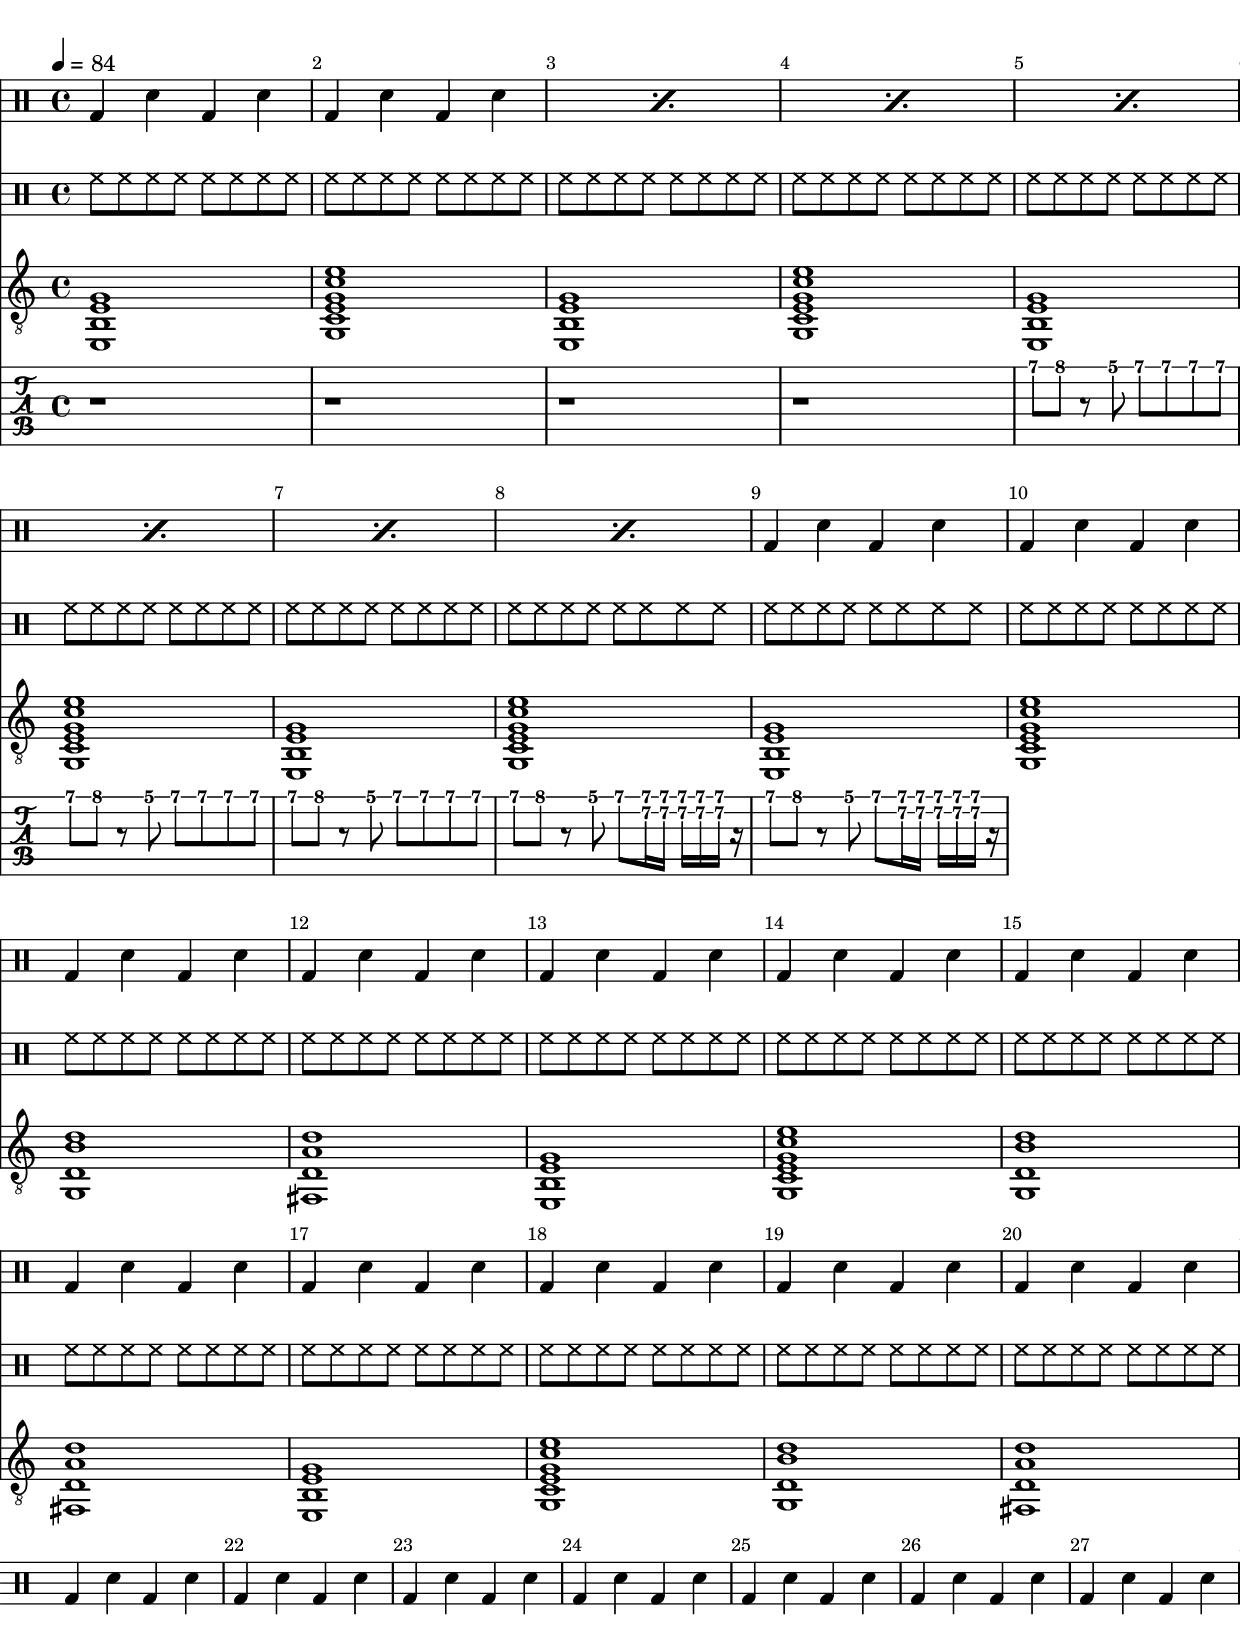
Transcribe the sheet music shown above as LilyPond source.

\version "2.20.0"

\version "2.20.0"

song_tempo = 84

% Em
ma = {
  < e, b, e g>1
}

% C
mb = {
  < g, c e g c' e'   >1
}

% G
mc = {
  < g, d b d' >1
}

md = {
  <fis, d a d'>1
}


rhythm = {
  \ma \mb \ma \mb
  \ma \mb \ma \mb


  \ma \mb \mc \md
  \ma \mb \mc \md
  \ma \mb \mc \md
}

lead = {


  r1 | r1 | r1 | r1 |
  b'8 c'' r a' b' b' b' b' |
  b'8 c'' r a' b' b' b' b' |
  b'8 c'' r a' b' b' b' b' |
  b'8 c'' r a' b' <fis' b'>16 <fis' b'><fis' b'><fis' b'><fis' b'> r |
  b'8 c'' r a' b' <fis' b'>16 <fis' b'><fis' b'><fis' b'><fis' b'> r |

}


drumbar =  \drummode {
  bassdrum4
  snare
  bassdrum
  snare
}

drumbarhh =  \drummode {
  hihat8
  hihat8
  hihat8
  hihat8
  hihat8
  hihat8
  hihat8
  hihat8
}



staff_rhythm =   {
  \clef "treble_8"
  \tempo 4 = \song_tempo
  \override Score.BarNumber.break-visibility = ##(#t #t #t)
  %\set TabStaff.stringTunings = #custom-tuning
  \rhythm
}

staff_lead =    {
  \clef "treble_8"
  \tempo 4 = \song_tempo
  \override Score.BarNumber.break-visibility = ##(#t #t #t)
  \omit StringNumber
  \lead

}

staff_lead_tab = {
  \tempo 4 = \song_tempo
  \tabFullNotation
  \override Score.BarNumber.break-visibility = ##(#t #t #t)
  \lead
}




\paper {
  indent = 0\mm
  line-width = 210\mm
  oddHeaderMarkup = ""
  evenHeaderMarkup = ""
  oddFooterMarkup = ""
  evenFooterMarkup = ""
}

\score {
  <<
    <<

      \new DrumStaff {
        \drumbar |
        \repeat percent 7 \drumbar |
        \drumbar |
        \drumbar |
        \drumbar |
        \drumbar |
        \drumbar |
        \drumbar |
        \drumbar |
        \drumbar |
        \drumbar |
        \drumbar |
        \drumbar |
        \drumbar |
        \drumbar |
        \drumbar |
        \drumbar |
        \drumbar |
        \drumbar |
        \drumbar |
        \drumbar |
      }

      \new DrumStaff {
        \drumbarhh |
        \drumbarhh |
        \drumbarhh |
        \drumbarhh |
        \drumbarhh |
        \drumbarhh |
        \drumbarhh |
        \drumbarhh |
        \drumbarhh |
        \drumbarhh |
        \drumbarhh |
        \drumbarhh |
        \drumbarhh |
        \drumbarhh |
        \drumbarhh |
        \drumbarhh |
        \drumbarhh |
        \drumbarhh |
        \drumbarhh |
        \drumbarhh |

      }
    >>



    %\new ChordNames { \theChords }

    \new Staff {
      \clef "treble_8"
      % \transposition c
      \tempo 4 = 84
      %\set Staff.midiInstrument = "electric guitar (clean)"
      \override Score.BarNumber.break-visibility = ##(#t #t #t)
      %\set TabStaff.stringTunings = #custom-tuning
      \set Staff.midiMinimumVolume = #0.4
      \set Staff.midiMaximumVolume = #0.4

      \rhythm
    }

    %\new Staff	 {
    %  \clef "treble_8"
    %  %\transposition c
    %  %\set Staff.midiInstrument = "electric guitar (clean)"
    %  \tempo 4 = 84
    %  \override Score.BarNumber.break-visibility = ##(#t #t #t)
    %  \lead
    %}

    \new TabStaff {
      \tempo 4 = 84
      % \set Staff.midiInstrument = "electric guitar (clean)"
      \override Score.BarNumber.break-visibility = ##(#t #t #t)
      \tabFullNotation
      \set Staff.midiMinimumVolume = #0.7
      \set Staff.midiMaximumVolume = #0.9

      \lead
    }



  >>
  \layout {}

  \midi {}
}
